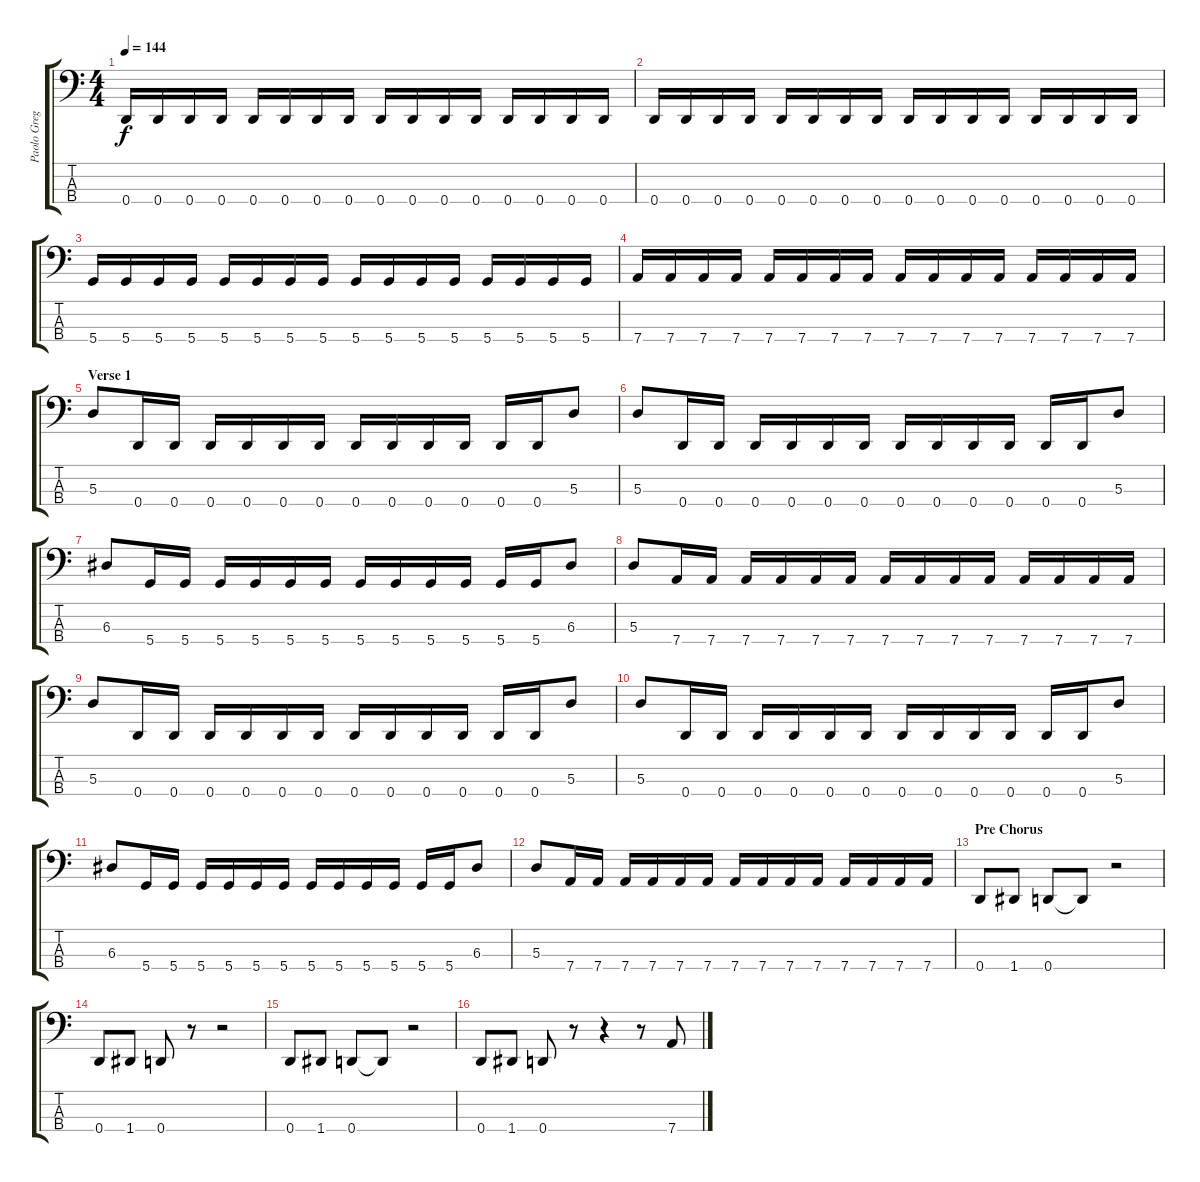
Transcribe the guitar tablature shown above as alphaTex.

\track ("Paolo Gregoletto" "Paolo Greg") {instrument electricbasspick}
\staff {score tabs}
\tuning (G2 D2 A1 D1) {hide}
\ts (4 4)
\tempo 144
\clef f4
\ks c
0.4.16{dy f} 0.4.16 0.4.16 0.4.16 0.4.16 0.4.16 0.4.16 0.4.16 0.4.16 0.4.16 0.4.16 0.4.16 0.4.16 0.4.16 0.4.16 0.4.16 |
0.4.16 0.4.16 0.4.16 0.4.16 0.4.16 0.4.16 0.4.16 0.4.16 0.4.16 0.4.16 0.4.16 0.4.16 0.4.16 0.4.16 0.4.16 0.4.16 |
5.4.16 5.4.16 5.4.16 5.4.16 5.4.16 5.4.16 5.4.16 5.4.16 5.4.16 5.4.16 5.4.16 5.4.16 5.4.16 5.4.16 5.4.16 5.4.16 |
7.4.16 7.4.16 7.4.16 7.4.16 7.4.16 7.4.16 7.4.16 7.4.16 7.4.16 7.4.16 7.4.16 7.4.16 7.4.16 7.4.16 7.4.16 7.4.16 |
\section ("" "Verse 1")
5.3.8 0.4.16 0.4.16 0.4.16 0.4.16 0.4.16 0.4.16 0.4.16 0.4.16 0.4.16 0.4.16 0.4.16 0.4.16 5.3.8 |
5.3.8 0.4.16 0.4.16 0.4.16 0.4.16 0.4.16 0.4.16 0.4.16 0.4.16 0.4.16 0.4.16 0.4.16 0.4.16 5.3.8 |
6.3.8 5.4.16 5.4.16 5.4.16 5.4.16 5.4.16 5.4.16 5.4.16 5.4.16 5.4.16 5.4.16 5.4.16 5.4.16 6.3.8 |
5.3.8 7.4.16 7.4.16 7.4.16 7.4.16 7.4.16 7.4.16 7.4.16 7.4.16 7.4.16 7.4.16 7.4.16 7.4.16 7.4.16 7.4.16 |
5.3.8 0.4.16 0.4.16 0.4.16 0.4.16 0.4.16 0.4.16 0.4.16 0.4.16 0.4.16 0.4.16 0.4.16 0.4.16 5.3.8 |
5.3.8 0.4.16 0.4.16 0.4.16 0.4.16 0.4.16 0.4.16 0.4.16 0.4.16 0.4.16 0.4.16 0.4.16 0.4.16 5.3.8 |
6.3.8 5.4.16 5.4.16 5.4.16 5.4.16 5.4.16 5.4.16 5.4.16 5.4.16 5.4.16 5.4.16 5.4.16 5.4.16 6.3.8 |
5.3.8 7.4.16 7.4.16 7.4.16 7.4.16 7.4.16 7.4.16 7.4.16 7.4.16 7.4.16 7.4.16 7.4.16 7.4.16 7.4.16 7.4.16 |
\section ("" "Pre Chorus")
0.4.8 1.4.8 0.4.8 0.4{t}.8 r.2 |
0.4.8 1.4.8 0.4.8 r.8 r.2 |
0.4.8 1.4.8 0.4.8 0.4{t}.8 r.2 |
0.4.8 1.4.8 0.4.8 r.8 r.4 r.8 7.4.8
